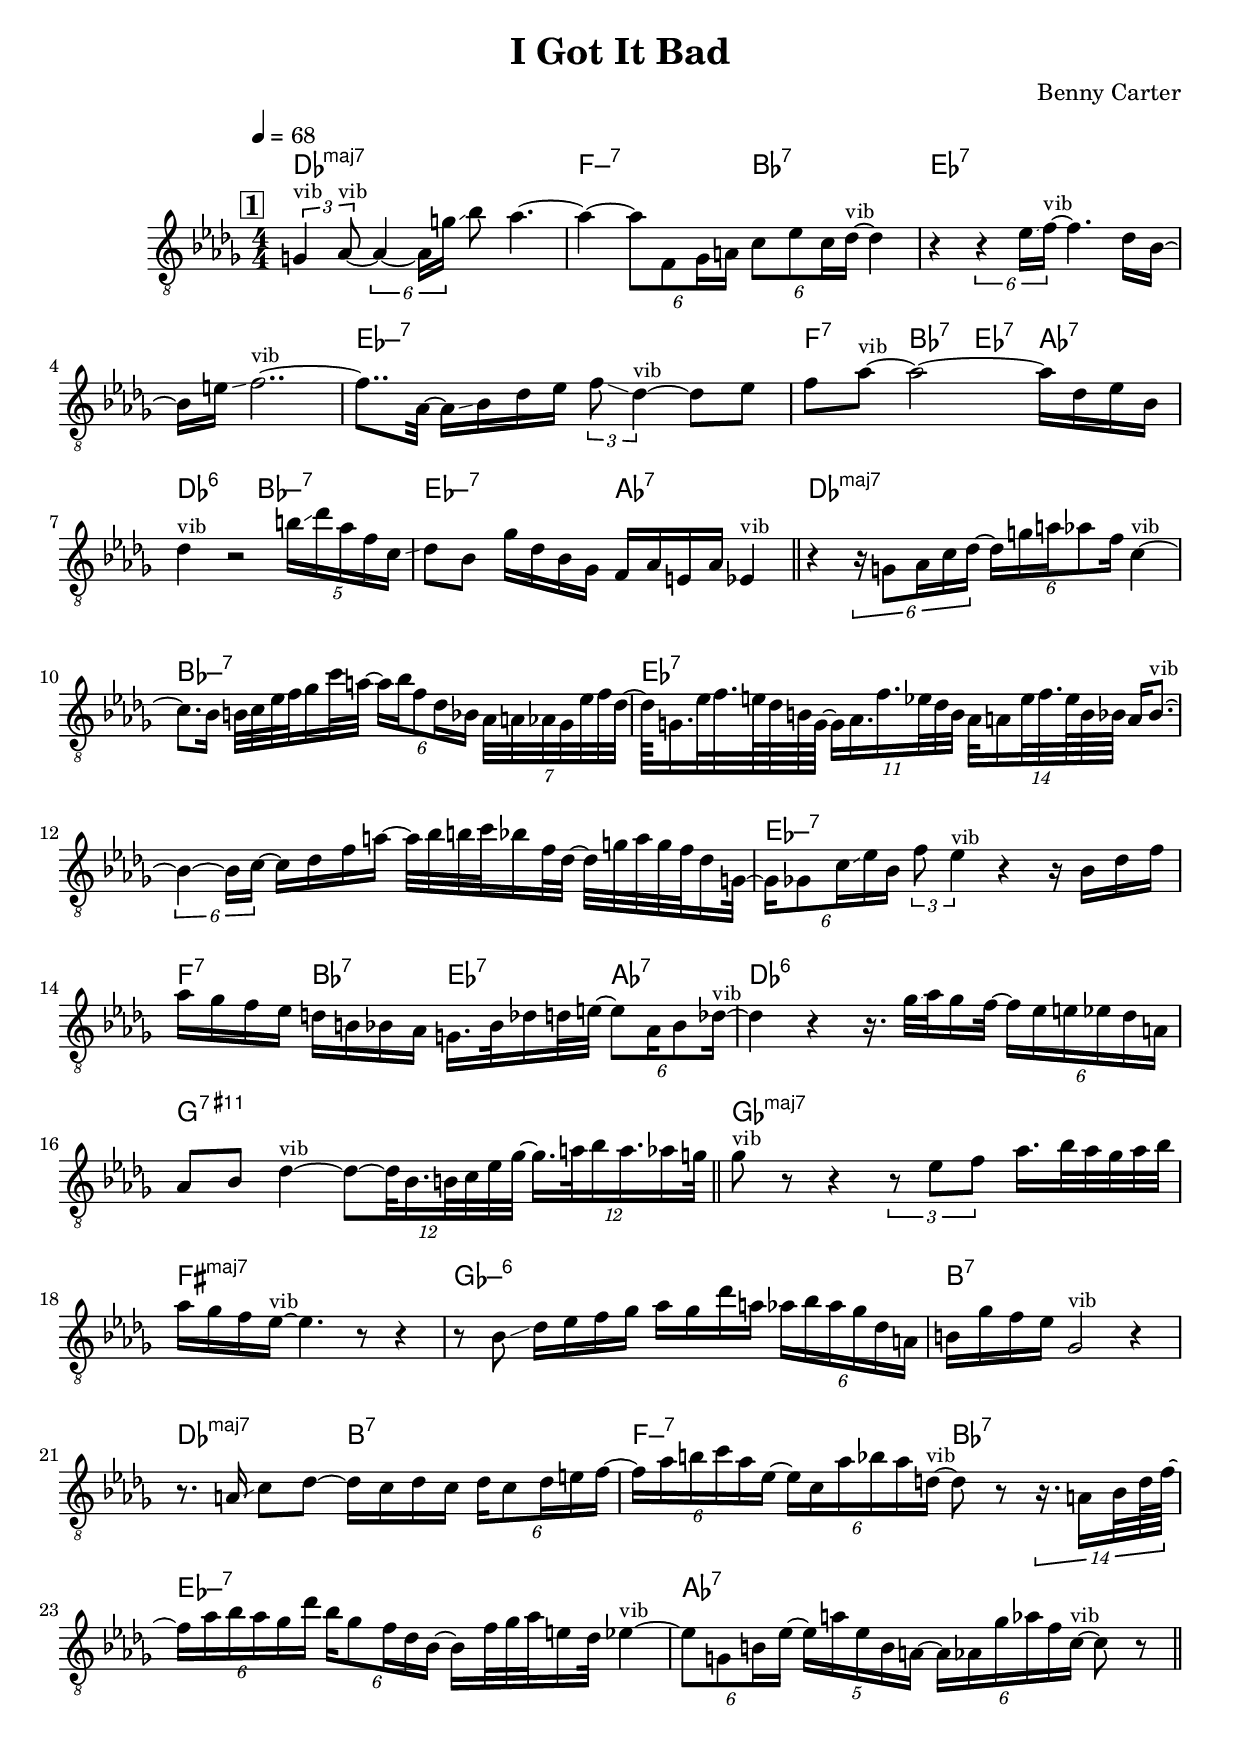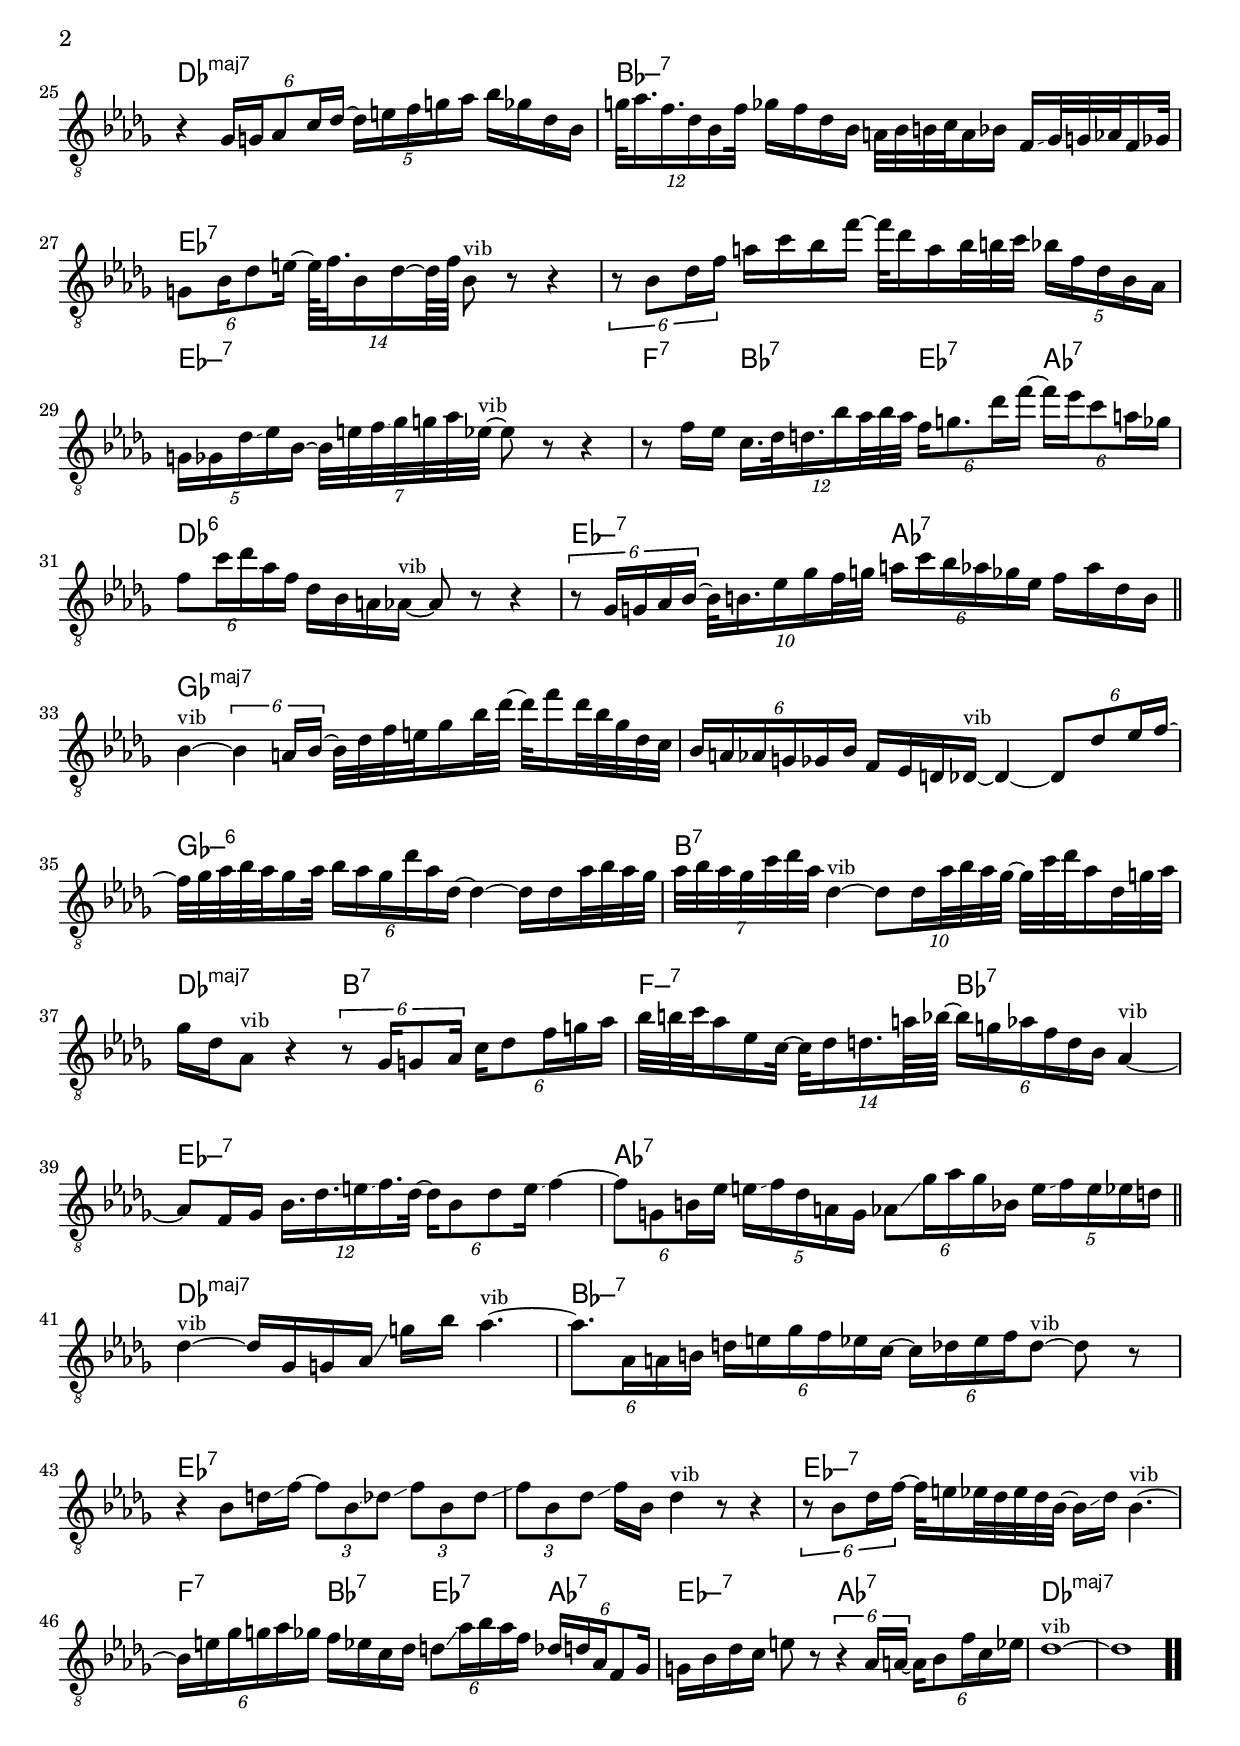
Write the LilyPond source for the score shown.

\version "2.13.2"

#(ly:set-option 'point-and-click #f)

\header {
  title = "I Got It Bad"
  composer = "Benny Carter"
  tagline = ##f
}
global =
{
    \override Staff.TimeSignature #'style = #'()
    \time 4/4
    \clef "treble_8"
    \key des \major
    \override Rest #'direction = #'0
    \override MultiMeasureRest #'staff-position = #0
}
\score
{
<<
    \transpose c' c'

    \new ChordNames { \chords {
      \set majorSevenSymbol = \markup { "maj7" }
      \set minorChordModifier = \markup { \char ##x2013 }
      
      | des1:maj | f2:min7 bes2:7 | es1:7 | s1 | es1:min7 | f4:7 bes4:7 es4:7 aes4:7 | des2:6 bes2:min7 | es2:min7 aes2:7 
      | des1:maj | bes1:min7 | es1:7 | s1 | es1:min7 | f4:7 bes4:7 es4:7 aes4:7 | des1:6 | g1:11+.9 
      | ges1:maj | fis1:maj | ges1:min6 | b1:7 | des2:maj b2:7 | f2:min7 bes2:7 | es1:min7 | aes1:7 
      | des1:maj | bes1:min7 | es1:7 | s1 | es1:min7 | f4:7 bes4:7 es4:7 aes4:7 | des1:6 | es2:min7 aes2:7 
      | ges1:maj | s1 | ges1:min6 | b1:7 | des2:maj b2:7 | f2:min7 bes2:7 | es1:min7 | aes1:7 
      | des1:maj | bes1:min7 | es1:7 | s1 | es1:min7 | f4:7 bes4:7 es4:7 aes4:7 | es2:min7 aes2:7 | des1:maj|
      }
      }

    \new Staff
    <<
    \transpose c' c'

    {
      \global
  		%\override Score.MetronomeMark #'transparent = ##t
  		%\override Score.MetronomeMark #'stencil = ##f
  		
  		\override HorizontalBracket #'direction = #UP
  		\override HorizontalBracket #'bracket-flare = #'(0 . 0)
  		
  		\override TextSpanner #'dash-fraction = #1.0
  		\override TextSpanner #'bound-details #'left #'text = \markup{ \concat{\draw-line #'(0 . -1.0) \draw-line #'(1.0 . 0) }}
  		\override TextSpanner #'bound-details #'right #'text = \markup{ \concat{ \draw-line #'(1.0 . 0) \draw-line #'(0 . -1.0) }}
          \set Score.markFormatter = #format-mark-box-numbers


      \tempo 4 = 68
      \set Score.currentBarNumber = #1
     
      \bar "||" \mark \default \tuplet 3/2 {g4^\markup{\left-align \small vib} aes8~^\markup{\left-align \small vib}} \tuplet 6/4 {aes4~ aes16 g'16\glissando } bes'8 aes'4.~ 
      | aes'4~ \tuplet 6/4 {aes'8 f8 ges16 a16} \tuplet 6/4 {c'8 es'8 c'16 des'16~^\markup{\left-align \small vib}} des'4 
      | r4 \tuplet 6/4 {r4 es'16\glissando  f'16~^\markup{\left-align \small vib}} f'4. des'16 bes16~ 
      | bes16 e'16\glissando  f'2..~^\markup{\left-align \small vib} 
      | f'8.. aes32~ aes16\glissando  bes16 des'16 es'16 \tuplet 3/2 {f'8\glissando  des'4~^\markup{\left-align \small vib}} des'8 es'8 
      | f'8 aes'8~^\markup{\left-align \small vib} aes'2~ aes'16 des'16 es'16 bes16 
      | des'4^\markup{\left-align \small vib} r2 \tuplet 5/4 {b'16\glissando  des''16 aes'16 f'16 c'16\glissando } 
      | des'8 bes8 ges'16 des'16 bes16 ges16 f16 aes16 e16 aes16 es4^\markup{\left-align \small vib} 
      \bar "||" r4 \tuplet 6/4 {r16 g8 aes16 c'16 des'16~} \tuplet 6/4 {des'16 g'16\glissando  a'16 aes'8 f'16} c'4~^\markup{\left-align \small vib} 
      | c'8. bes16\glissando  b32 c'32 es'32 f'32 ges'16 c''32 a'32~ \tuplet 6/4 {a'16 bes'16 f'8 des'16 bes16} \tuplet 7/8 {aes32 a32 aes32 ges32 es'32\glissando  f'32 des'32~} 
      | des'64 g16. es'32\glissando  f'32. e'64 des'64 b64 g64~ \tuplet 11/8 {g16 aes16. f'16. es'32 des'32 b32} \tuplet 14/16 {aes32 a16 es'32\glissando  f'32. es'64 b64 bes64} a16 bes8.~^\markup{\left-align \small vib} 
      | \tuplet 6/4 {bes4~ bes16 c'16~} c'16 des'16 f'16 a'16~ a'32\glissando  bes'32 b'32 c''32 bes'16 f'32 des'32~ des'32 g'32 a'32 g'32 f'32 des'16 g32~ 
      | \tuplet 6/4 {g16 ges8 c'16\glissando  es'16 bes16} \tuplet 3/2 {f'8 es'4^\markup{\left-align \small vib}} r4 r16 bes16 des'16 f'16 
      | aes'16 ges'16 f'16 es'16 d'16 b16 bes16 aes16 g16. bes32 des'16 d'32\glissando  e'32~ \tuplet 6/4 {e'8 aes16 bes8 des'16~^\markup{\left-align \small vib}} 
      | des'4 r4 r16. ges'32\glissando  aes'32 ges'16 f'32~ \tuplet 6/4 {f'16 es'16\glissando  e'16 es'16 des'16 a16} 
      | aes8 bes8 des'4~^\markup{\left-align \small vib} \tuplet 12/8 {des'8~ des'32 bes16. b32 c'32 es'32 ges'32~} \tuplet 12/8 {ges'16. a'32\glissando  bes'16 a'16. aes'16 g'32} 
      \bar "||" ges'8^\markup{\left-align \small vib} r8 r4 \tuplet 3/2 {r8 es'8 f'8} aes'16. bes'32 aes'32 ges'32 aes'32 bes'32 
      | aes'16 ges'16 f'16 es'16~^\markup{\left-align \small vib} es'4. r8 r4 
      | r8 bes8\glissando  des'16 es'16 f'16 ges'16 aes'16 ges'16 des''16 a'16 \tuplet 6/4 {aes'16 bes'16 aes'16 ges'16 des'16 a16} 
      | b16 ges'16 f'16 es'16 ges2^\markup{\left-align \small vib} r4 
      | r8. a16\glissando  c'8 des'8~ des'16 c'16 des'16 c'16 \tuplet 6/4 {des'16 c'8 des'16 e'16 f'16~} 
      | \tuplet 6/4 {f'16 aes'16 b'16 c''16 aes'16 es'16~} \tuplet 6/4 {es'16 c'16 aes'16\glissando  bes'16 aes'16 d'16~^\markup{\left-align \small vib}} d'8 r8 \tuplet 14/16 {r16. a16 bes32 d'64 f'64~} 
      | \tuplet 6/4 {f'16 aes'16 bes'16 aes'16 ges'16 des''16} \tuplet 6/4 {bes'16 ges'8 f'16 des'16 bes16~} bes16 f'32\glissando  ges'32 aes'32 e'16 des'32 es'4~^\markup{\left-align \small vib} 
      | \tuplet 6/4 {es'8 g8 b16 es'16~} \tuplet 5/4 {es'16 a'16 es'16 b16 a16~} \tuplet 6/4 {a16 aes16 ges'16\glissando  aes'16 f'16 c'16~^\markup{\left-align \small vib}} c'8 r8 
      \bar "||" r4 \tuplet 6/4 {ges16\glissando  g16 aes8 c'16 des'16~} \tuplet 5/4 {des'16 e'16 f'16 g'16 aes'16} bes'16 ges'16 des'16 bes16 
      | \tuplet 12/8 {g'32\glissando  aes'16. f'16. des'16 bes16 f'32} ges'16 f'16 des'16 bes16 a32 bes32 b32 c'32 a16 bes16 f16\glissando  ges32 g32 aes32 f16 ges32 
      | \tuplet 6/4 {g8 bes16 des'8 e'16~} \tuplet 14/16 {e'64\glissando  f'32. bes16 des'16~ des'64 f'64} bes8^\markup{\left-align \small vib} r8 r4 
      | \tuplet 6/4 {r8 bes8 des'16 f'16} a'16 c''16 bes'16 f''16~ f''32 des''16 a'16 bes'32\glissando  b'32 c''32 \tuplet 5/4 {bes'16 f'16 des'16 bes16 aes16} 
      | \tuplet 5/4 {g16 ges16 des'16\glissando  es'16 bes16~} \tuplet 7/8 {bes32 e'32 f'32\glissando  ges'32 g'32 aes'32 es'32~^\markup{\left-align \small vib}} es'8 r8 r4 
      | r8 f'16 es'16 \tuplet 12/8 {c'16. des'32 d'16. bes'16 aes'32 bes'32 aes'32} \tuplet 6/4 {f'16 g'8. des''16 f''16~} \tuplet 6/4 {f''16 es''16 c''8 a'16 ges'16} 
      | \tuplet 6/4 {f'8 c''16 des''16 aes'16 f'16} des'16 bes16 a16 aes16~^\markup{\left-align \small vib} aes8 r8 r4 
      | \tuplet 6/4 {r8 ges16 g16 aes16 bes16~} \tuplet 10/8 {bes32 b16. es'16 ges'16 f'32 g'32} \tuplet 6/4 {a'16 c''16 bes'16 aes'16 ges'16 es'16} f'16 aes'16 des'16 b16 
      \bar "||" bes4~^\markup{\left-align \small vib} \tuplet 6/4 {bes4 a16 bes16~} bes32 des'32 f'32 e'32 ges'16 bes'32 des''32~ des''32 f''16 des''32 bes'32 ges'32 des'32 c'32 
      | \tuplet 6/4 {bes16 a16 aes16 g16 ges16 bes16} f16 es16 d16 des16~^\markup{\left-align \small vib} des4~ \tuplet 6/4 {des8 des'8 es'16 f'16~} 
      | f'32 ges'32 aes'32 bes'32 aes'32 ges'16 aes'32 \tuplet 6/4 {bes'16 aes'16 ges'16 des''16 aes'16 des'16~} des'4~ des'16 des'16 aes'32 bes'32 aes'32 ges'32 
      | \tuplet 7/8 {aes'32 bes'32 aes'32 ges'32 c''32\glissando  des''32 aes'32} des'4~^\markup{\left-align \small vib} \tuplet 10/8 {des'8 des'16 aes'32 bes'32 aes'32 ges'32~} ges'32 c''32\glissando  des''32 aes'16 des'32 g'32\glissando  aes'32 
      | ges'16 des'16 aes8^\markup{\left-align \small vib} r4 \tuplet 6/4 {r8 ges16\glissando  g8 aes16} \tuplet 6/4 {c'16 des'8 f'16 g'16 aes'16} 
      | bes'32 b'32 c''32 aes'16 es'16 c'32~ \tuplet 14/16 {c'32 des'16 d'16. a'64 bes'64~} \tuplet 6/4 {bes'16 g'16 aes'16 f'16 d'16 bes16} aes4~^\markup{\left-align \small vib} 
      | aes8 f16 ges16 \tuplet 12/8 {bes16. des'16. e'16\glissando  f'16. des'32~} \tuplet 6/4 {des'16 bes8 des'8 e'16\glissando } f'4~ 
      | \tuplet 6/4 {f'8 g8 b16 es'16} \tuplet 5/4 {e'16\glissando  f'16 des'16 a16 g16} \tuplet 6/4 {aes8\glissando  ges'16 aes'16 ges'16 bes16} \tuplet 5/4 {e'16\glissando  f'16 e'16 es'16 d'16} 
      \bar "||" des'4~^\markup{\left-align \small vib} des'16 ges16 g16 aes16\glissando  g'16 bes'16 aes'4.~^\markup{\left-align \small vib} 
      | \tuplet 6/4 {aes'8. aes16 a16 b16} \tuplet 6/4 {d'16\glissando  e'16 ges'16 f'16 es'16 c'16~} \tuplet 6/4 {c'16 des'16 es'16 f'16 des'8~^\markup{\left-align \small vib}} des'8 r8 
      | r4 bes8 d'16\glissando  f'16~ \tuplet 3/2 {f'8 bes8\glissando  des'8\glissando } \tuplet 3/2 {f'8 bes8 des'8\glissando } 
      | \tuplet 3/2 {f'8 bes8 des'8\glissando } f'16 bes16 des'4^\markup{\left-align \small vib} r8 r4 
      | \tuplet 6/4 {r8 bes8 des'16 f'16~} f'32 e'16 es'32 des'32 es'32 des'32 bes32~ bes16\glissando  des'16 bes4.~^\markup{\left-align \small vib} 
      | \tuplet 6/4 {bes16 e'16 ges'16 g'16 aes'16 ges'16} f'16 es'16 c'16 des'16 \tuplet 6/4 {d'8\glissando  aes'16 bes'16 aes'16 f'16} \tuplet 6/4 {des'16\glissando  d'16 aes16 f8 ges16} 
      | g16 bes16 des'16 c'16\glissando  e'8 r8 \tuplet 6/4 {r4 aes16 a16~} \tuplet 6/4 {a16 bes8 f'16 c'16 es'16} 
      | des'1~^\markup{\left-align \small vib} 
      | des'1\bar  ".."
    }
    >>
>>    
}
